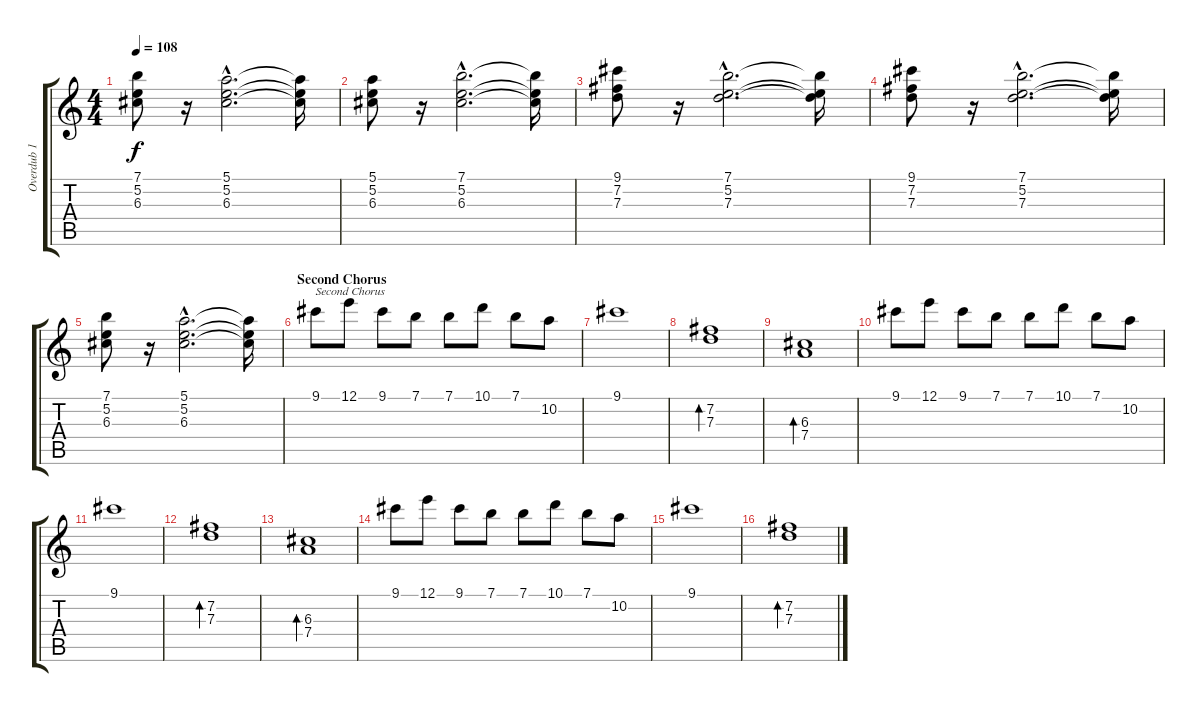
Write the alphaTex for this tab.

\track ("Overdub 1" "Overdub 1") {instrument electricguitarjazz}
\staff {score tabs}
\tuning (E4 B3 G3 D3 A2 E2) {hide}
\ts (4 4)
\tempo 108
\clef g2
\ks c
(7.1 5.2 6.3).8{dy f} r.16 (5.1{hac} 5.2{hac} 6.3{hac}).2{d} (5.1{t} 5.2{t} 6.3{t}).16 |
(5.1 5.2 6.3).8 r.16 (7.1{hac} 5.2{hac} 6.3{hac}).2{d} (7.1{t} 5.2{t} 6.3{t}).16 |
(9.1 7.2 7.3).8 r.16 (7.1{hac} 5.2{hac} 7.3{hac}).2{d} (7.1{t} 5.2{t} 7.3{t}).16 |
(9.1 7.2 7.3).8 r.16 (7.1{hac} 5.2{hac} 7.3{hac}).2{d} (7.1{t} 5.2{t} 7.3{t}).16 |
(7.1 5.2 6.3).8 r.16 (5.1{hac} 5.2{hac} 6.3{hac}).2{d} (5.1{t} 5.2{t} 6.3{t}).16 |
\section ("" "Second Chorus")
9.1.8{txt "Second Chorus"} 12.1.8 9.1.8 7.1.8 7.1.8 10.1.8 7.1.8 10.2.8 |
9.1.1 |
(7.2 7.3).1{bd 240} |
(6.3 7.4).1{bd 240} |
9.1.8 12.1.8 9.1.8 7.1.8 7.1.8 10.1.8 7.1.8 10.2.8 |
9.1.1 |
(7.2 7.3).1{bd 240} |
(6.3 7.4).1{bd 240} |
9.1.8 12.1.8 9.1.8 7.1.8 7.1.8 10.1.8 7.1.8 10.2.8 |
9.1.1 |
(7.2 7.3).1{bd 240}
